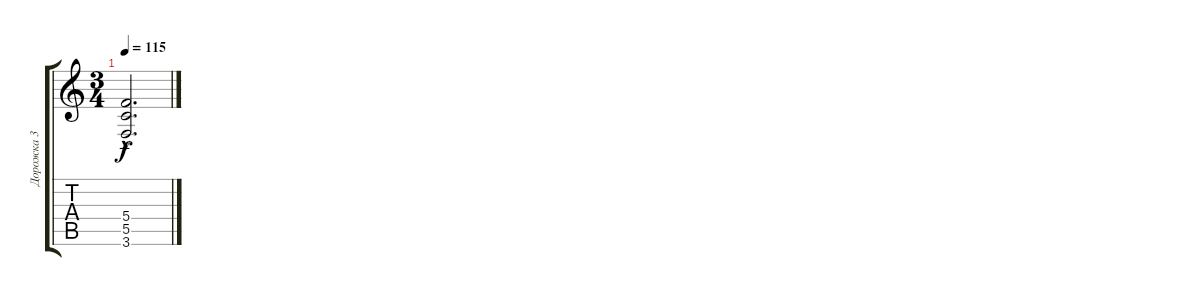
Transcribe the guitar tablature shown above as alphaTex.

\track ("Дорожка 3" "Дорожка 3") {instrument distortionguitar}
\staff {score tabs}
\tuning (D4 A3 F3 C3 G2 D2) {hide}
\ts (3 4)
\tempo 115
\clef g2
\ks c
(5.4{hac} 5.5{hac} 3.6{hac}).2{d dy f}
